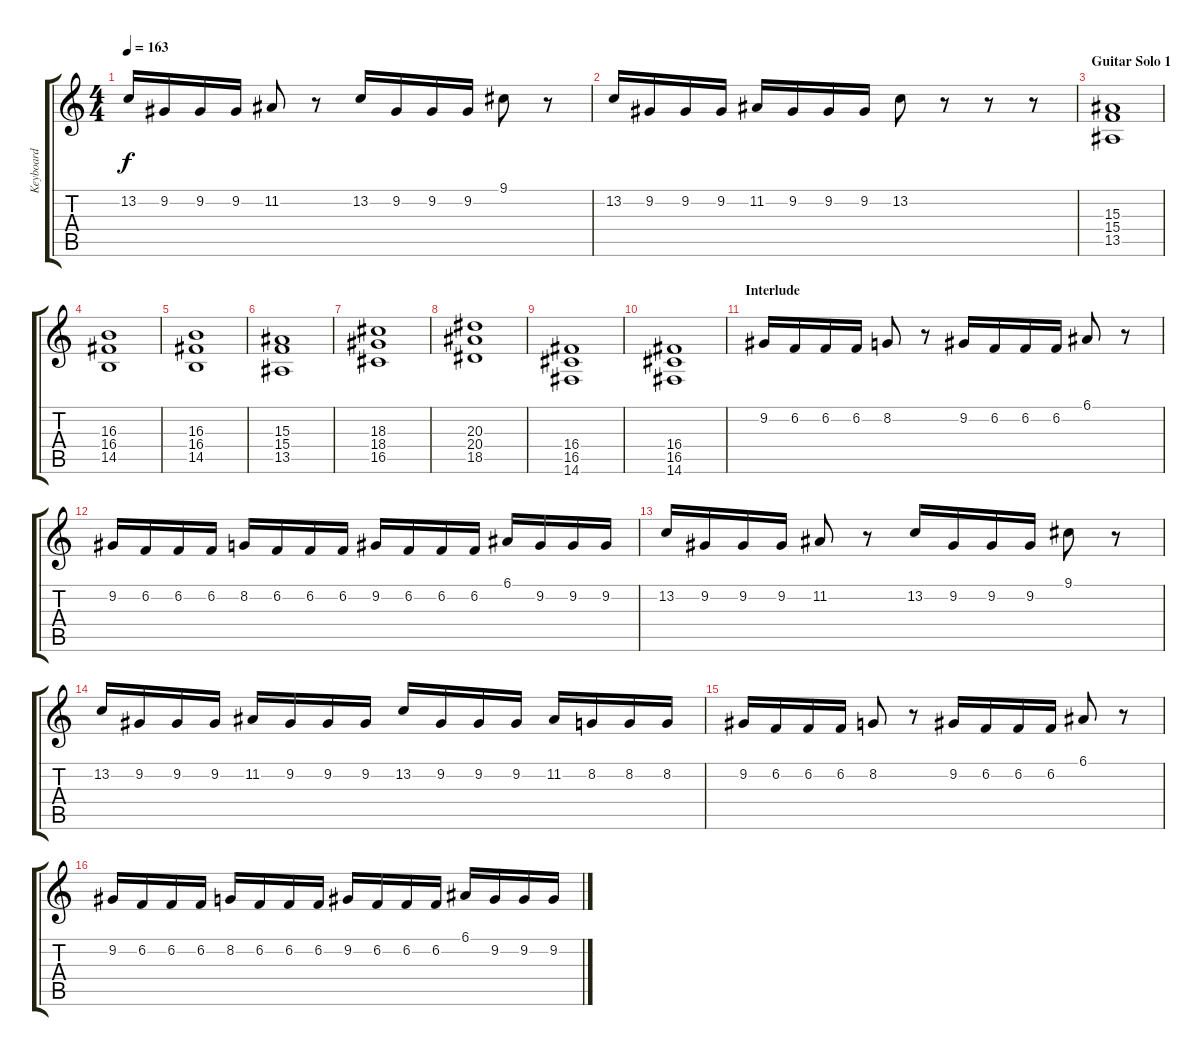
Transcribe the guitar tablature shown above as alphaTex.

\track ("Keyboard" "Keyboard") {instrument stringensemble1}
\staff {score tabs}
\tuning (E4 B3 G3 D3 A2 E2) {hide}
\ts (4 4)
\tempo 163
\clef g2
\ks c
13.2.16{dy f} 9.2.16 9.2.16 9.2.16 11.2.8 r.8 13.2.16 9.2.16 9.2.16 9.2.16 9.1.8 r.8 |
13.2.16 9.2.16 9.2.16 9.2.16 11.2.16 9.2.16 9.2.16 9.2.16 13.2.8 r.8 r.8 r.8 |
\section ("" "Guitar Solo 1")
(15.3 15.4 13.5).1{volume 12 instrument stringensemble1} |
(16.3 16.4 14.5).1 |
(16.3 16.4 14.5).1 |
(15.3 15.4 13.5).1 |
(18.3 18.4 16.5).1 |
(20.3 20.4 18.5).1 |
(16.4 16.5 14.6).1 |
(16.4 16.5 14.6).1 |
\section ("" "Interlude")
9.2.16{instrument harpsichord} 6.2.16 6.2.16 6.2.16 8.2.8 r.8 9.2.16 6.2.16 6.2.16 6.2.16 6.1.8 r.8 |
9.2.16 6.2.16 6.2.16 6.2.16 8.2.16 6.2.16 6.2.16 6.2.16 9.2.16 6.2.16 6.2.16 6.2.16 6.1.16 9.2.16 9.2.16 9.2.16 |
13.2.16 9.2.16 9.2.16 9.2.16 11.2.8 r.8 13.2.16 9.2.16 9.2.16 9.2.16 9.1.8 r.8 |
13.2.16 9.2.16 9.2.16 9.2.16 11.2.16 9.2.16 9.2.16 9.2.16 13.2.16 9.2.16 9.2.16 9.2.16 11.2.16 8.2.16 8.2.16 8.2.16 |
9.2.16{instrument harpsichord} 6.2.16 6.2.16 6.2.16 8.2.8 r.8 9.2.16 6.2.16 6.2.16 6.2.16 6.1.8 r.8 |
9.2.16 6.2.16 6.2.16 6.2.16 8.2.16 6.2.16 6.2.16 6.2.16 9.2.16 6.2.16 6.2.16 6.2.16 6.1.16 9.2.16 9.2.16 9.2.16
